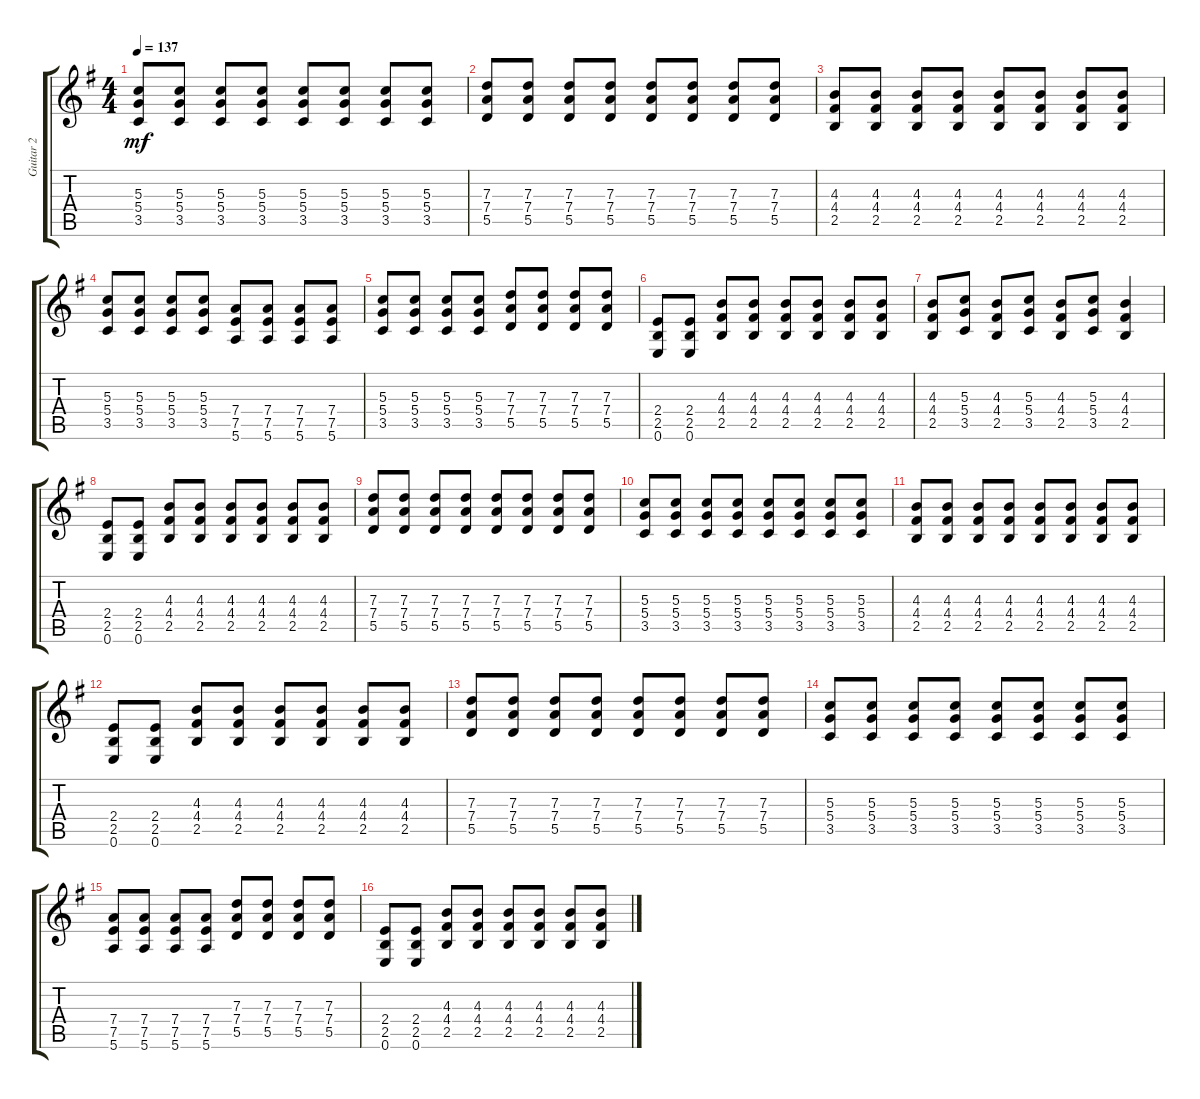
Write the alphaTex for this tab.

\track ("Guitar 2" "Guitar 2") {instrument distortionguitar}
\staff {score tabs}
\tuning (E4 B3 G3 D3 A2 E2) {hide}
\ts (4 4)
\tempo 137
\clef g2
\ks g
(5.3 5.4 3.5).8{dy mf} (5.3 5.4 3.5).8 (5.3 5.4 3.5).8 (5.3 5.4 3.5).8 (5.3 5.4 3.5).8 (5.3 5.4 3.5).8 (5.3 5.4 3.5).8 (5.3 5.4 3.5).8 |
(7.3 7.4 5.5).8 (7.3 7.4 5.5).8 (7.3 7.4 5.5).8 (7.3 7.4 5.5).8 (7.3 7.4 5.5).8 (7.3 7.4 5.5).8 (7.3 7.4 5.5).8 (7.3 7.4 5.5).8 |
(4.3 4.4 2.5).8 (4.3 4.4 2.5).8 (4.3 4.4 2.5).8 (4.3 4.4 2.5).8 (4.3 4.4 2.5).8 (4.3 4.4 2.5).8 (4.3 4.4 2.5).8 (4.3 4.4 2.5).8 |
(5.3 5.4 3.5).8 (5.3 5.4 3.5).8 (5.3 5.4 3.5).8 (5.3 5.4 3.5).8 (7.4 7.5 5.6).8 (7.4 7.5 5.6).8 (7.4 7.5 5.6).8 (7.4 7.5 5.6).8 |
(5.3 5.4 3.5).8 (5.3 5.4 3.5).8 (5.3 5.4 3.5).8 (5.3 5.4 3.5).8 (7.3 7.4 5.5).8 (7.3 7.4 5.5).8 (7.3 7.4 5.5).8 (7.3 7.4 5.5).8 |
(2.4 2.5 0.6).8 (2.4 2.5 0.6).8 (4.3 4.4 2.5).8 (4.3 4.4 2.5).8 (4.3 4.4 2.5).8 (4.3 4.4 2.5).8 (4.3 4.4 2.5).8 (4.3 4.4 2.5).8 |
(4.3 4.4 2.5).8 (5.3 5.4 3.5).8 (4.3 4.4 2.5).8 (5.3 5.4 3.5).8 (4.3 4.4 2.5).8 (5.3 5.4 3.5).8 (4.3 4.4 2.5).4 |
(2.4 2.5 0.6).8 (2.4 2.5 0.6).8 (4.3 4.4 2.5).8 (4.3 4.4 2.5).8 (4.3 4.4 2.5).8 (4.3 4.4 2.5).8 (4.3 4.4 2.5).8 (4.3 4.4 2.5).8 |
(7.3 7.4 5.5).8 (7.3 7.4 5.5).8 (7.3 7.4 5.5).8 (7.3 7.4 5.5).8 (7.3 7.4 5.5).8 (7.3 7.4 5.5).8 (7.3 7.4 5.5).8 (7.3 7.4 5.5).8 |
(5.3 5.4 3.5).8 (5.3 5.4 3.5).8 (5.3 5.4 3.5).8 (5.3 5.4 3.5).8 (5.3 5.4 3.5).8 (5.3 5.4 3.5).8 (5.3 5.4 3.5).8 (5.3 5.4 3.5).8 |
(4.3 4.4 2.5).8 (4.3 4.4 2.5).8 (4.3 4.4 2.5).8 (4.3 4.4 2.5).8 (4.3 4.4 2.5).8 (4.3 4.4 2.5).8 (4.3 4.4 2.5).8 (4.3 4.4 2.5).8 |
(2.4 2.5 0.6).8 (2.4 2.5 0.6).8 (4.3 4.4 2.5).8 (4.3 4.4 2.5).8 (4.3 4.4 2.5).8 (4.3 4.4 2.5).8 (4.3 4.4 2.5).8 (4.3 4.4 2.5).8 |
(7.3 7.4 5.5).8 (7.3 7.4 5.5).8 (7.3 7.4 5.5).8 (7.3 7.4 5.5).8 (7.3 7.4 5.5).8 (7.3 7.4 5.5).8 (7.3 7.4 5.5).8 (7.3 7.4 5.5).8 |
(5.3 5.4 3.5).8 (5.3 5.4 3.5).8 (5.3 5.4 3.5).8 (5.3 5.4 3.5).8 (5.3 5.4 3.5).8 (5.3 5.4 3.5).8 (5.3 5.4 3.5).8 (5.3 5.4 3.5).8 |
(7.4 7.5 5.6).8 (7.4 7.5 5.6).8 (7.4 7.5 5.6).8 (7.4 7.5 5.6).8 (7.3 7.4 5.5).8 (7.3 7.4 5.5).8 (7.3 7.4 5.5).8 (7.3 7.4 5.5).8 |
(2.4 2.5 0.6).8 (2.4 2.5 0.6).8 (4.3 4.4 2.5).8 (4.3 4.4 2.5).8 (4.3 4.4 2.5).8 (4.3 4.4 2.5).8 (4.3 4.4 2.5).8 (4.3 4.4 2.5).8
